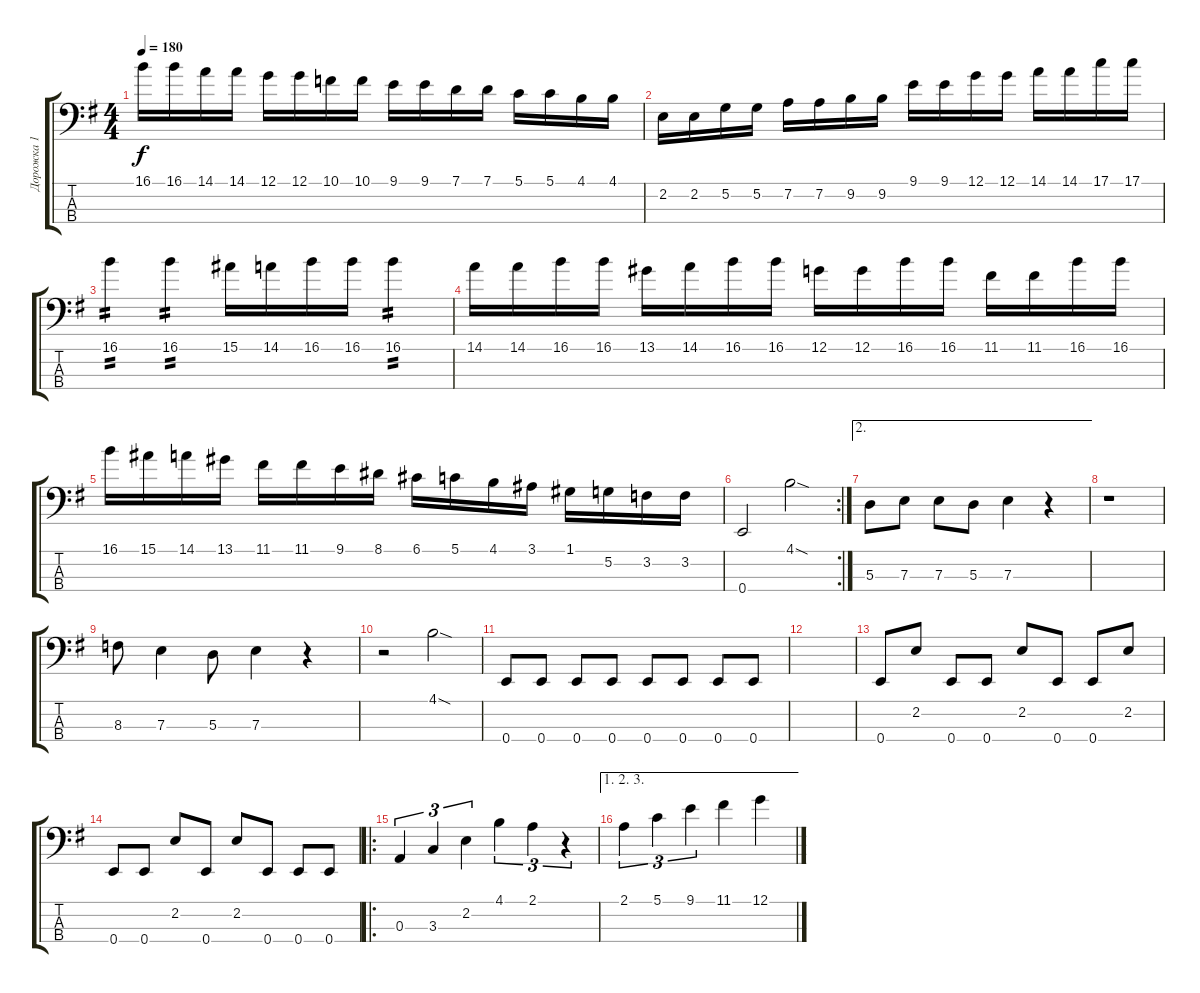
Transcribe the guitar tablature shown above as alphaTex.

\track ("Дорожка 1" "Дорожка 1") {instrument electricbasspick}
\staff {score tabs}
\tuning (G2 D2 A1 E1) {hide}
\ts (4 4)
\tempo 180
\clef f4
\ks g
16.1.16{dy f} 16.1.16 14.1.16 14.1.16 12.1.16 12.1.16 10.1.16 10.1.16 9.1.16 9.1.16 7.1.16 7.1.16 5.1.16 5.1.16 4.1.16 4.1.16 |
2.2.16 2.2.16 5.2.16 5.2.16 7.2.16 7.2.16 9.2.16 9.2.16 9.1.16 9.1.16 12.1.16 12.1.16 14.1.16 14.1.16 17.1.16 17.1.16 |
16.1.4{tp 2} 16.1.4{tp 2} 15.1.16 14.1.16 16.1.16 16.1.16 16.1.4{tp 2} |
14.1.16 14.1.16 16.1.16 16.1.16 13.1.16 14.1.16 16.1.16 16.1.16 12.1.16 12.1.16 16.1.16 16.1.16 11.1.16 11.1.16 16.1.16 16.1.16 |
16.1.16 15.1.16 14.1.16 13.1.16 11.1.16 11.1.16 9.1.16 8.1.16 6.1.16 5.1.16 4.1.16 3.1.16 1.1.16 5.2.16 3.2.16 3.2.16 |
\rc 2
0.4.2 4.1{sod}.2 |
\ae 2
5.3.8 7.3.8 7.3.8 5.3.8 7.3.4 r.4 |
r.1 |
8.3.8 7.3.4 5.3.8 7.3.4 r.4 |
r.2 4.1{sod}.2 |
0.4.8 0.4.8 0.4.8 0.4.8 0.4.8 0.4.8 0.4.8 0.4.8 |
|
0.4.8 2.2.8 0.4.8 0.4.8 2.2.8 0.4.8 0.4.8 2.2.8 |
0.4.8 0.4.8 2.2.8 0.4.8 2.2.8 0.4.8 0.4.8 0.4.8 |
\ro
0.3.4{tu (3 2)} 3.3.4{tu (3 2)} 2.2.4{tu (3 2)} 4.1.4{tu (3 2)} 2.1.4{tu (3 2)} r.4{tu (3 2)} |
\ae (1 2 3)
2.1.4{tu (3 2)} 5.1.4{tu (3 2)} 9.1.4{tu (3 2)} 11.1.4 12.1.4
